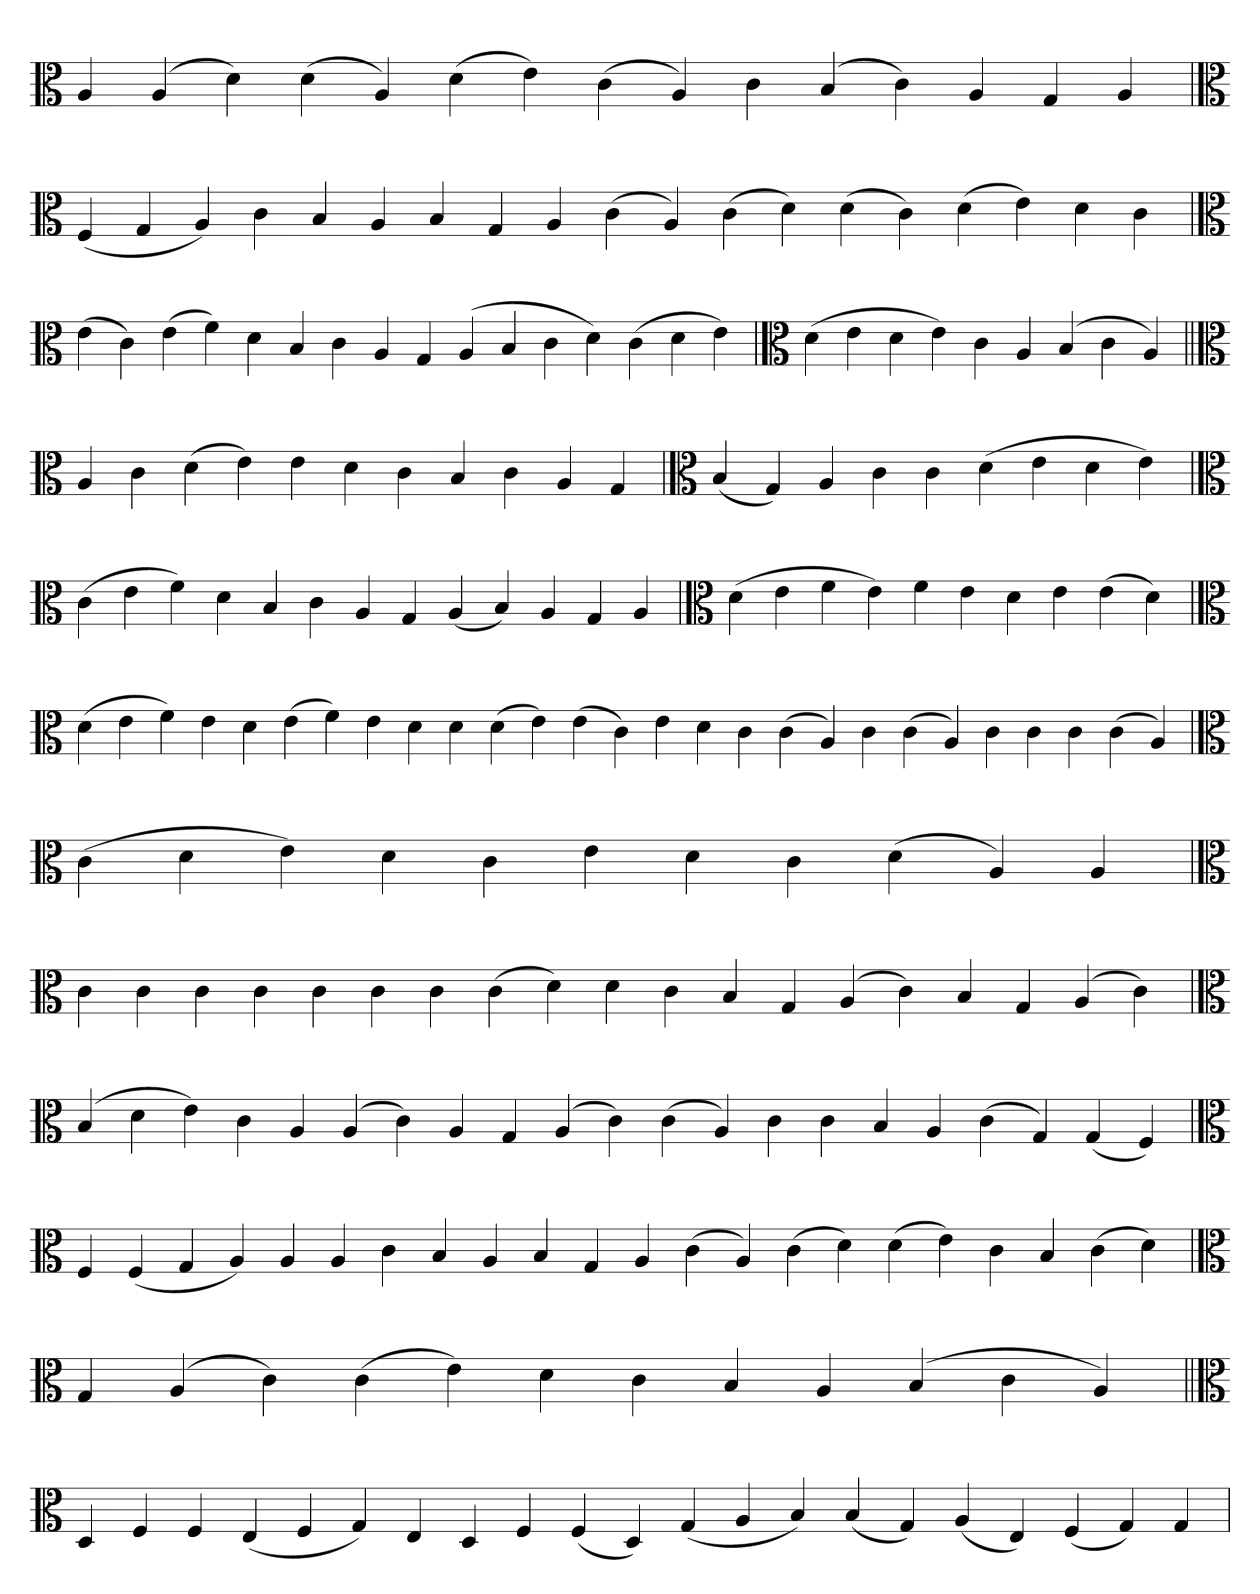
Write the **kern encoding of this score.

**kern
*part1
*staff1
*clefC3
=
4A
(4A
4d)
(4d
4A)
(4d
4e)
(4c
4A)
4c
(4B
4c)
4A
4G
4A
='
*clefC3
(4F
4G
4A)
4c
4B
4A
4B
4G
4A
(4c
4A)
(4c
4d)
(4d
4c)
(4d
4e)
4d
4c
=`
*clefC3
(4e
4c)
(4e
4f)
4d
4B
4c
4A
4G
(4A
4B
4c
4d)
(4c
4d
4e)
=`
*clefC3
(4d
4e
4d
4e)
4c
4A
(4B
4c
4A)
=||
*clefC3
4A
4c
(4d
4e)
4e
4d
4c
4B
4c
4A
4G
=`
*clefC3
(4B
4G)
4A
4c
4c
(4d
4e
4d
4e)
=`
*clefC3
(4c
4e
4f)
4d
4B
4c
4A
4G
(4A
4B)
4A
4G
4A
=`
*clefC3
(4d
4e
4f
4e)
4f
4e
4d
4e
(4e
4d)
=
*clefC3
(4d
4e
4f)
4e
4d
(4e
4f)
4e
4d
4d
(4d
4e)
(4e
4c)
4e
4d
4c
(4c
4A)
4c
(4c
4A)
4c
4c
4c
(4c
4A)
=`
*clefC3
(4c
4d
4e)
4d
4c
4e
4d
4c
(4d
4A)
4A
=
*clefC3
4c
4c
4c
4c
4c
4c
4c
(4c
4d)
4d
4c
4B
4G
(4A
4c)
4B
4G
(4A
4c)
=`
*clefC3
(4B
4d
4e)
4c
4A
(4A
4c)
4A
4G
(4A
4c)
(4c
4A)
4c
4c
4B
4A
(4c
4G)
(4G
4F)
=
*clefC3
4F
(4F
4G
4A)
4A
4A
4c
4B
4A
4B
4G
4A
(4c
4A)
(4c
4d)
(4d
4e)
4c
4B
(4c
4d)
=`
*clefC3
4G
(4A
4c)
(4c
4e)
4d
4c
4B
4A
(4B
4c
4A)
=||
*clefC3
4D
4F
4F
(4E
4F
4G)
4E
4D
4F
(4F
4D)
(4G
4A
4B)
(4B
4G)
(4A
4E)
(4F
4G)
4G
=`
*-
